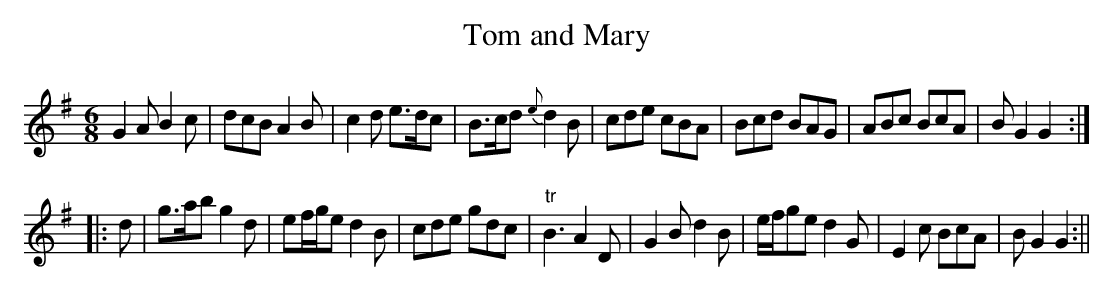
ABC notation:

X:1
T:Tom and Mary
M:6/8
L:1/8
K:G
G2A B2c|dcB A2B|c2d e>dc|B>cd {e}d2B|cde cBA|Bcd BAG|ABc BcA|BG2 G2:|
|:d|g>ab g2d|ef/g/e d2B|cde gdc|"tr"B3 A2D|G2B d2B|e/f/ge d2G|E2c BcA|BG2 G2:||
